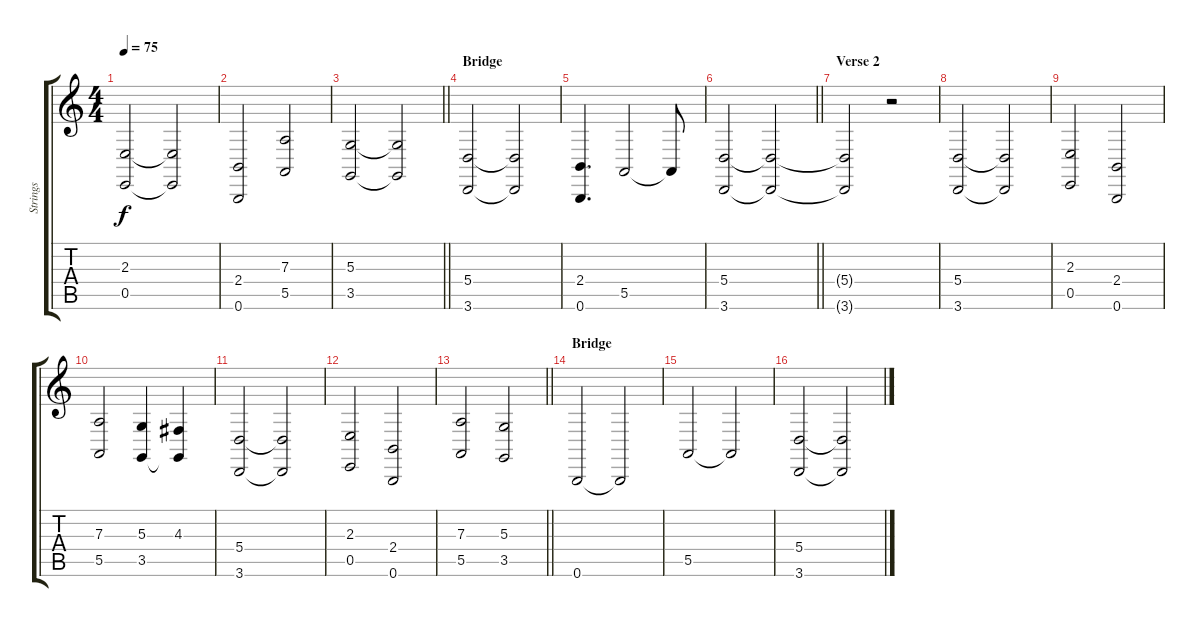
\track ("Strings" "Strings") {mute instrument stringensemble1}
\staff {score tabs}
\tuning (B3 Gb3 D3 A2 E2 B1) {hide}
\ts (4 4)
\tempo 75
\clef g2
\ks c
(2.3 0.5).2{dy f} (2.3{t} 0.5{t}).2 |
(2.4 0.6).2 (7.3 5.5).2 |
\barLineRight lightlight
(5.3 3.5).2 (5.3{t} 3.5{t}).2 |
\section ("" "Bridge")
(5.4 3.6).2 (5.4{t} 3.6{t}).2 |
(2.4 0.6).4{d} 5.5.2 5.5{t}.8 |
\barLineRight lightlight
(5.4 3.6).2 (5.4{t} 3.6{t}).2 |
\section ("" "Verse 2")
(5.4{t} 3.6{t}).2 r.2 |
(5.4 3.6).2 (5.4{t} 3.6{t}).2 |
(2.3 0.5).2 (2.4 0.6).2 |
(7.3 5.5).2 (5.3 3.5).4 (4.3 3.5{t}).4 |
(5.4 3.6).2 (5.4{t} 3.6{t}).2 |
(2.3 0.5).2 (2.4 0.6).2 |
\barLineRight lightlight
(7.3 5.5).2 (5.3 3.5).2 |
\section ("" "Bridge")
0.6.2 0.6{t}.2 |
5.5.2 5.5{t}.2 |
(5.4 3.6).2 (5.4{t} 3.6{t}).2
